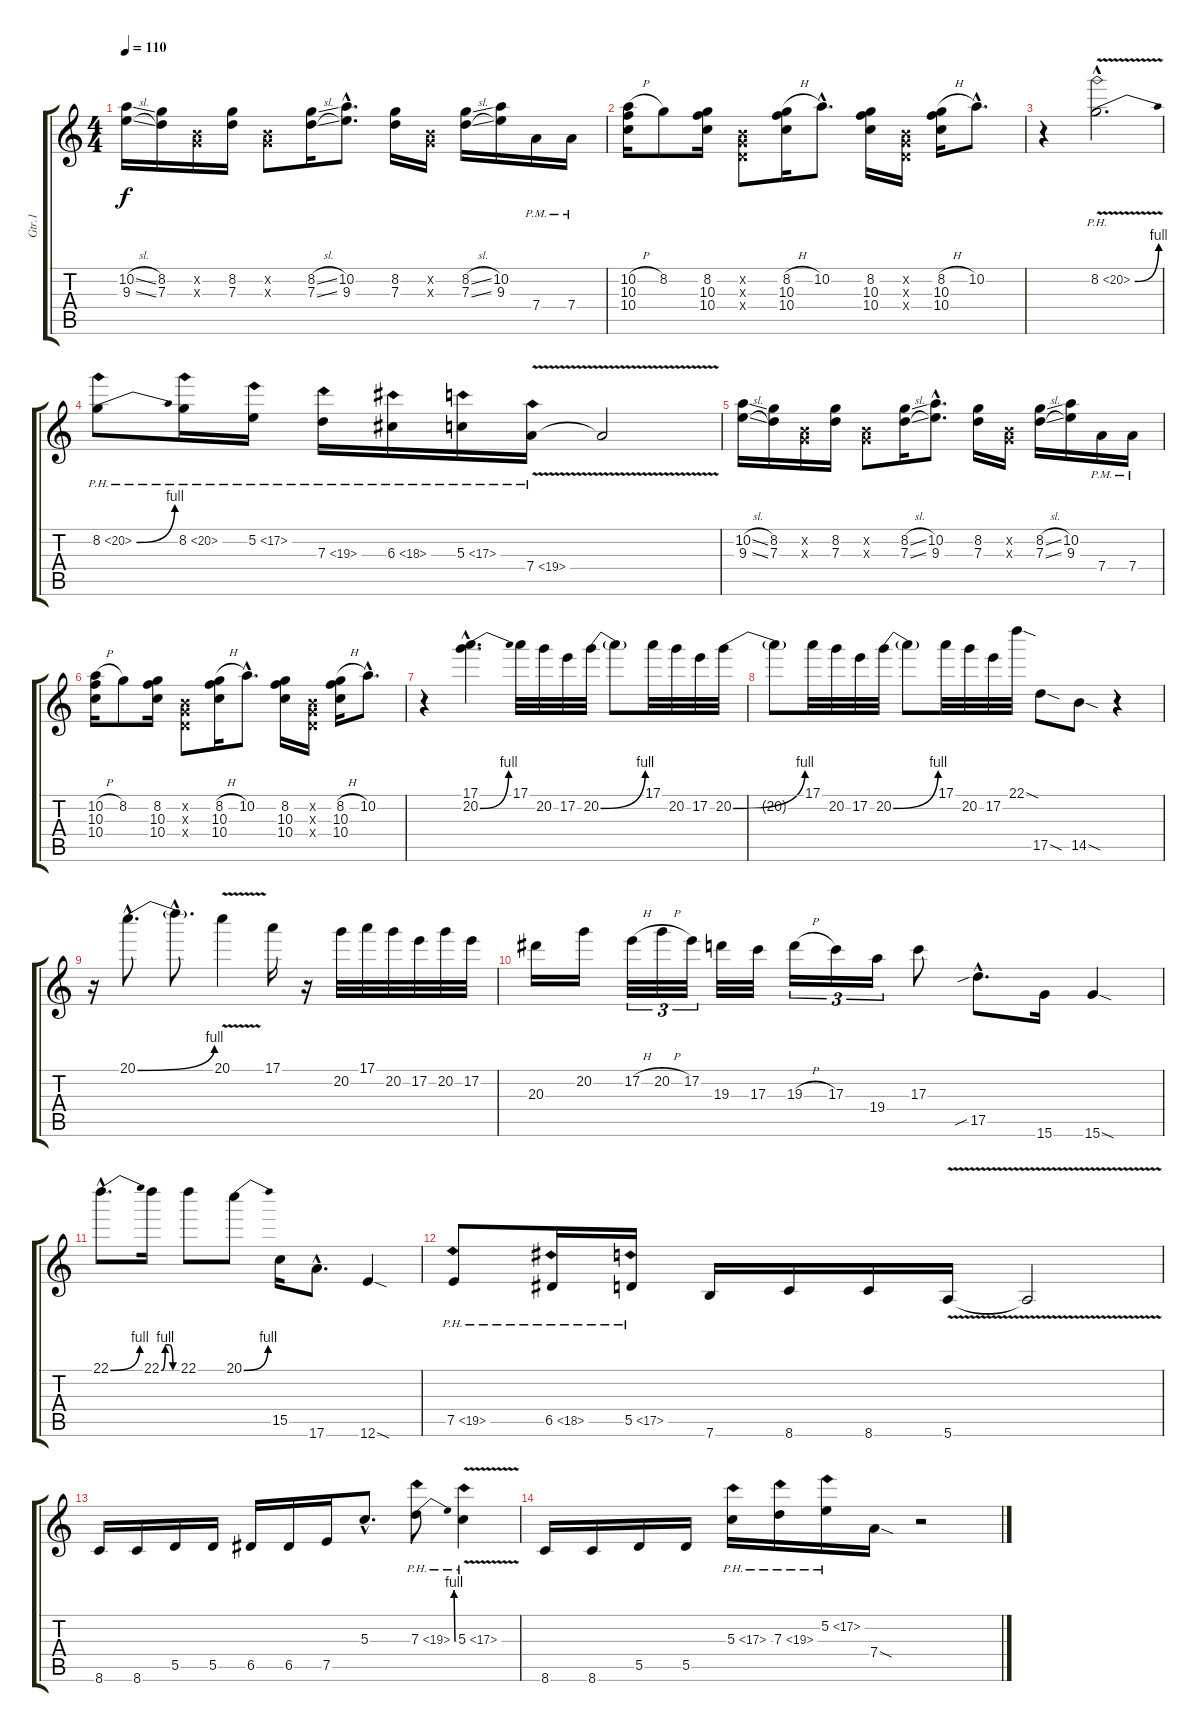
\track ("Gtr.1" "Gtr.1") {instrument distortionguitar}
\staff {score tabs}
\tuning (E4 B3 G3 D3 A2 E2) {hide}
\ts (4 4)
\tempo 110
\clef g2
\ks c
(10.2{sl} 9.3{sl}).16{dy f} (8.2 7.3).16 (0.2{x} 0.3{x}).16 (8.2 7.3).16 (0.2{x} 0.3{x}).8 (8.2{sl} 7.3{sl}).16 (10.2{hac} 9.3{hac}).8{d} (8.2 7.3).16 (0.2{x} 0.3{x}).16 (8.2{sl} 7.3{sl}).16 (10.2 9.3).16 7.4{pm}.16 7.4{pm}.16 |
(10.2{h} 10.3 10.4).16 8.2.8 (8.2 10.3 10.4).16 (0.2{x} 0.3{x} 0.4{x}).8 (8.2{h} 10.3 10.4).16 10.2{hac}.8{d} (8.2 10.3 10.4).16 (0.2{x} 0.3{x} 0.4{x}).16 (8.2{h} 10.3 10.4).16 10.2{hac}.8{d} |
r.4 8.2{be (bend 0 0 60 4) ph 12 v hac}.2{d} |
8.2{be (bend 0 0 60 4) ph 12}.8 8.2{ph 12}.16 5.2{ph 12}.16 7.3{ph 12}.16 6.3{ph 12}.16 5.3{ph 12}.16 7.4{ph 12 v}.16 7.4{t}.2 |
(10.2{sl} 9.3{sl}).16 (8.2 7.3).16 (0.2{x} 0.3{x}).16 (8.2 7.3).16 (0.2{x} 0.3{x}).8 (8.2{sl} 7.3{sl}).16 (10.2{hac} 9.3{hac}).8{d} (8.2 7.3).16 (0.2{x} 0.3{x}).16 (8.2{sl} 7.3{sl}).16 (10.2 9.3).16 7.4{pm}.16 7.4{pm}.16 |
(10.2{h} 10.3 10.4).16 8.2.8 (8.2 10.3 10.4).16 (0.2{x} 0.3{x} 0.4{x}).8 (8.2{h} 10.3 10.4).16 10.2{hac}.8{d} (8.2 10.3 10.4).16 (0.2{x} 0.3{x} 0.4{x}).16 (8.2{h} 10.3 10.4).16 10.2{hac}.8{d} |
r.4 (17.1{hac} 20.2{be (bend 0 0 60 4) hac}).4{d} 17.1.32 20.2.32 17.2.32 20.2{be (bend 0 0 60 4)}.32 20.2{t}.8 17.1.32 20.2.32 17.2.32 20.2{be (bend 0 0 60 4)}.32 |
20.2{t}.8 17.1.32 20.2.32 17.2.32 20.2{be (bend 0 0 60 4)}.32 20.2{t}.8 17.1.32 20.2.32 17.2.32 22.1{sod}.32 17.5{sod}.8 14.5{sod}.8 r.4 |
r.16 20.1{be (bend 0 0 60 4) hac}.8{d} 20.1{hac t}.8{d} 20.1{v}.4 17.1.16 r.16 20.2.32 17.1.32 20.2.32 17.2.32 20.2.32 17.2.32 |
20.3.16 20.2.16 17.2{h}.32{tu (3 2)} 20.2{h}.32{tu (3 2)} 17.2.32{tu (3 2)} 19.3.32 17.3.32 19.3{h}.16{tu (3 2)} 17.3.16{tu (3 2)} 19.4.16{tu (3 2)} 17.3.8 17.5{sib hac}.8{d} 15.6.16 15.6{sod}.4 |
22.1{be (bend 0 0 60 4) hac}.8{d} 22.1{be (custom 0 0 15 4 30 4 45 0 60 0)}.16 22.1.8 20.1{be (bend 0 0 60 4)}.8 15.5.16 17.6{hac}.8{d} 12.6{sod}.4 |
7.5{ph 12}.8 6.5{ph 12}.16 5.5{ph 12}.16 7.6.16 8.6.16 8.6.16 5.6{v}.16 5.6{t}.2 |
8.6.16 8.6.16 5.5.16 5.5.16 6.5.16 6.5.16 7.5.16 5.3{hac}.8{d} 7.3{be (bend 0 0 60 4) ph 12}.8 5.3{ph 12 v}.4 |
8.6.16 8.6.16 5.5.16 5.5.16 5.3{ph 12}.16 7.3{ph 12}.16 5.2{ph 12}.16 7.4{sod}.16 r.2
